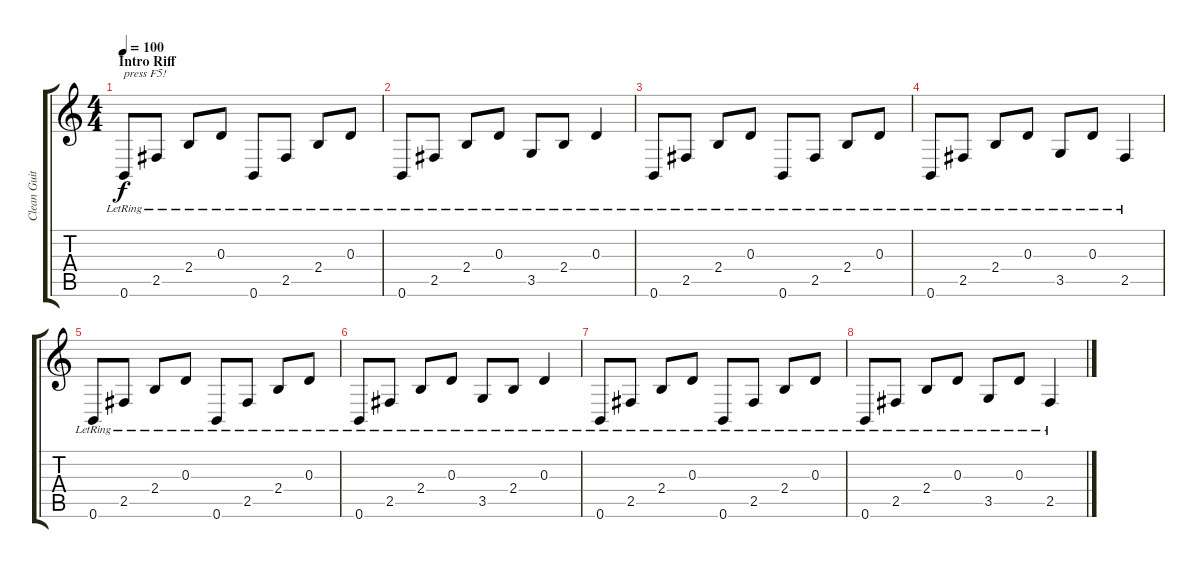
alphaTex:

\track ("Clean Guitar 1" "Clean Guit") {instrument electricguitarclean}
\staff {score tabs}
\tuning (B3 Gb3 D3 A2 E2 B1) {hide}
\ts (4 4)
\section ("" "Intro Riff")
\tempo 100
\clef g2
\ks c
0.6{lr}.8{txt "press F5!" dy f instrument electricguitarclean} 2.5{lr}.8 2.4{lr}.8 0.3{lr}.8 0.6{lr}.8 2.5{lr}.8 2.4{lr}.8 0.3{lr}.8 |
0.6{lr}.8{txt ""} 2.5{lr}.8 2.4{lr}.8 0.3{lr}.8 3.5{lr}.8 2.4{lr}.8 0.3{lr}.4 |
0.6{lr}.8 2.5{lr}.8 2.4{lr}.8 0.3{lr}.8 0.6{lr}.8 2.5{lr}.8 2.4{lr}.8 0.3{lr}.8 |
0.6{lr}.8 2.5{lr}.8 2.4{lr}.8 0.3{lr}.8 3.5{lr}.8 0.3{lr}.8 2.5{lr}.4 |
0.6{lr}.8 2.5{lr}.8 2.4{lr}.8 0.3{lr}.8 0.6{lr}.8 2.5{lr}.8 2.4{lr}.8 0.3{lr}.8 |
0.6{lr}.8 2.5{lr}.8 2.4{lr}.8 0.3{lr}.8 3.5{lr}.8 2.4{lr}.8 0.3{lr}.4 |
0.6{lr}.8 2.5{lr}.8 2.4{lr}.8 0.3{lr}.8 0.6{lr}.8 2.5{lr}.8 2.4{lr}.8 0.3{lr}.8 |
0.6{lr}.8 2.5{lr}.8 2.4{lr}.8 0.3{lr}.8 3.5{lr}.8 0.3{lr}.8 2.5{lr}.4
